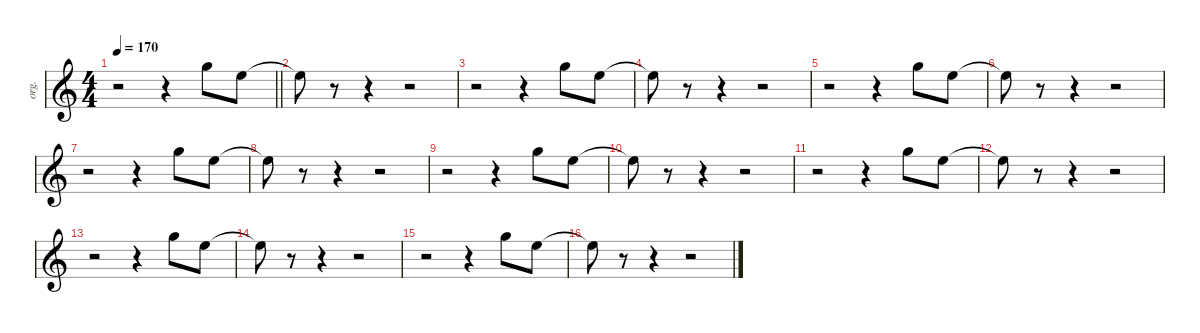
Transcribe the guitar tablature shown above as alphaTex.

\defaultSystemsLayout 4
\hideDynamics
\bracketExtendMode nobrackets
\otherSystemsTrackNameOrientation horizontal
\track ("Vocals" "org.") {instrument rockorgan}
\staff {score}
\tuning (E4 B3 G3 D3 A2 E2)
\ts (4 4)
\tempo 170
\clef g2
\barLineRight lightlight
\ks c
r.2{dy f beam Down} r.4{beam Down} 15.1.8{beam Down} 12.1.8{beam Down} |
12.1{t}.8{beam Down} r.8{beam Down} r.4{beam Down} r.2{beam Down} |
r.2{beam Down} r.4{beam Down} 15.1.8{beam Down} 12.1.8{beam Down} |
12.1{t}.8{beam Down} r.8{beam Down} r.4{beam Down} r.2{beam Down} |
r.2{beam Down} r.4{beam Down} 15.1.8{beam Down} 12.1.8{beam Down} |
12.1{t}.8{beam Down} r.8{beam Down} r.4{beam Down} r.2{beam Down} |
r.2{beam Down} r.4{beam Down} 15.1.8{beam Down} 12.1.8{beam Down} |
12.1{t}.8{beam Down} r.8{beam Down} r.4{beam Down} r.2{beam Down} |
r.2{beam Down} r.4{beam Down} 15.1.8{beam Down} 12.1.8{beam Down} |
12.1{t}.8{beam Down} r.8{beam Down} r.4{beam Down} r.2{beam Down} |
r.2{beam Down} r.4{beam Down} 15.1.8{beam Down} 12.1.8{beam Down} |
12.1{t}.8{beam Down} r.8{beam Down} r.4{beam Down} r.2{beam Down} |
r.2{beam Down} r.4{beam Down} 15.1.8{beam Down} 12.1.8{beam Down} |
12.1{t}.8{beam Down} r.8{beam Down} r.4{beam Down} r.2{beam Down} |
r.2{beam Down} r.4{beam Down} 15.1.8{beam Down} 12.1.8{beam Down} |
12.1{t}.8{beam Down} r.8{beam Down} r.4{beam Down} r.2{beam Down}
